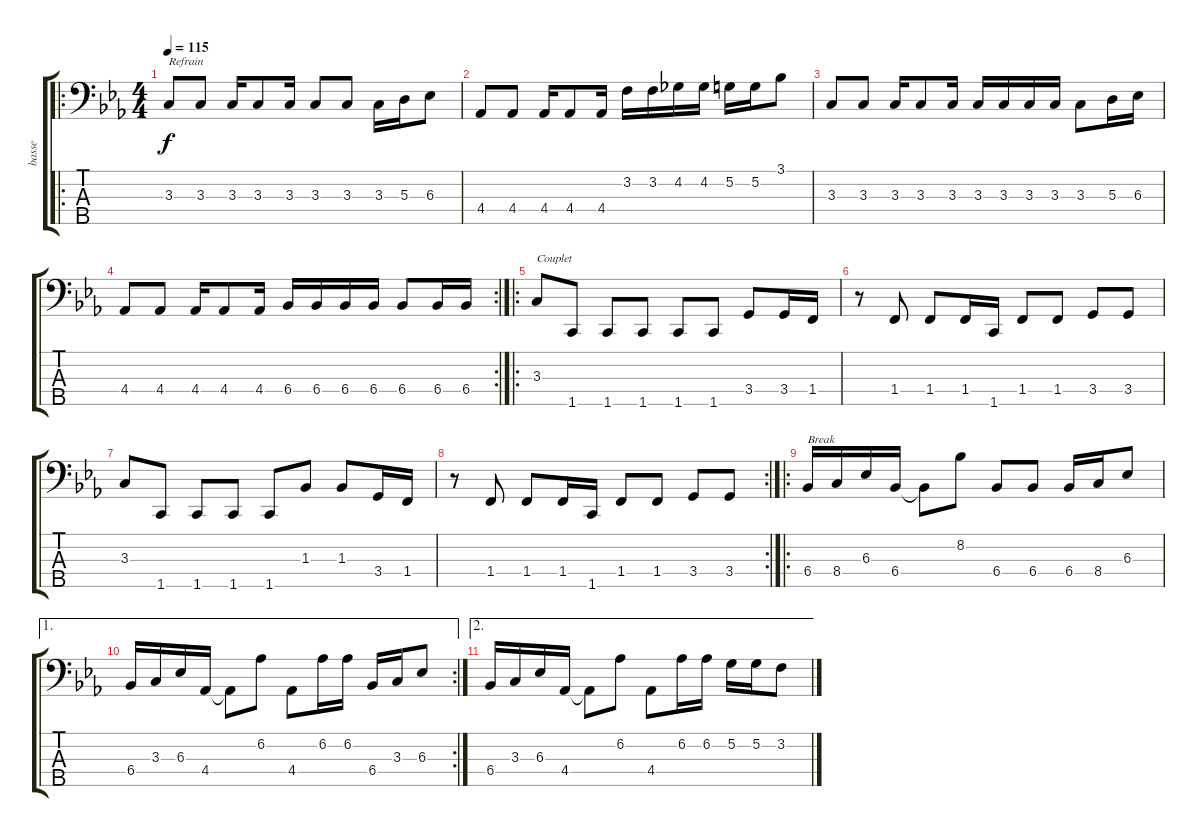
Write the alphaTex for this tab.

\track ("basse" "basse") {instrument electricbassfinger}
\staff {score tabs}
\tuning (G2 D2 A1 E1 B0) {hide}
\ro
\ts (4 4)
\tempo 115
\clef f4
\ks cminor
3.3.8{txt "Refrain" dy f instrument electricbassfinger} 3.3.8 3.3.16 3.3.8 3.3.16 3.3.8 3.3.8 3.3.16 5.3.16 6.3.8 |
4.4.8 4.4.8 4.4.16 4.4.8 4.4.16 3.2.16 3.2.16 4.2.16 4.2.16 5.2.16 5.2.16 3.1.8 |
3.3.8 3.3.8 3.3.16 3.3.8 3.3.16 3.3.16 3.3.16 3.3.16 3.3.16 3.3.8 5.3.16 6.3.16 |
\rc 2
4.4.8 4.4.8 4.4.16 4.4.8 4.4.16 6.4.16 6.4.16 6.4.16 6.4.16 6.4.8 6.4.16 6.4.16 |
\ro
3.3.8{txt "Couplet"} 1.5.8 1.5.8 1.5.8 1.5.8 1.5.8 3.4.8 3.4.16 1.4.16 |
r.8 1.4.8 1.4.8 1.4.16 1.5.16 1.4.8 1.4.8 3.4.8 3.4.8 |
3.3.8 1.5.8 1.5.8 1.5.8 1.5.8 1.3.8 1.3.8 3.4.16 1.4.16 |
\rc 2
r.8 1.4.8 1.4.8 1.4.16 1.5.16 1.4.8 1.4.8 3.4.8 3.4.8 |
\ro
6.4.16{txt "Break"} 8.4.16 6.3.16 6.4.16 6.4{t}.8 8.2.8 6.4.8 6.4.8 6.4.16 8.4.16 6.3.8 |
\ae 1
\rc 2
6.4.16 3.3.16 6.3.16 4.4.16 4.4{t}.8 6.2.8 4.4.8 6.2.16 6.2.16 6.4.16 3.3.16 6.3.8 |
\ae 2
6.4.16 3.3.16 6.3.16 4.4.16 4.4{t}.8 6.2.8 4.4.8 6.2.16 6.2.16 5.2.16 5.2.16 3.2.8
